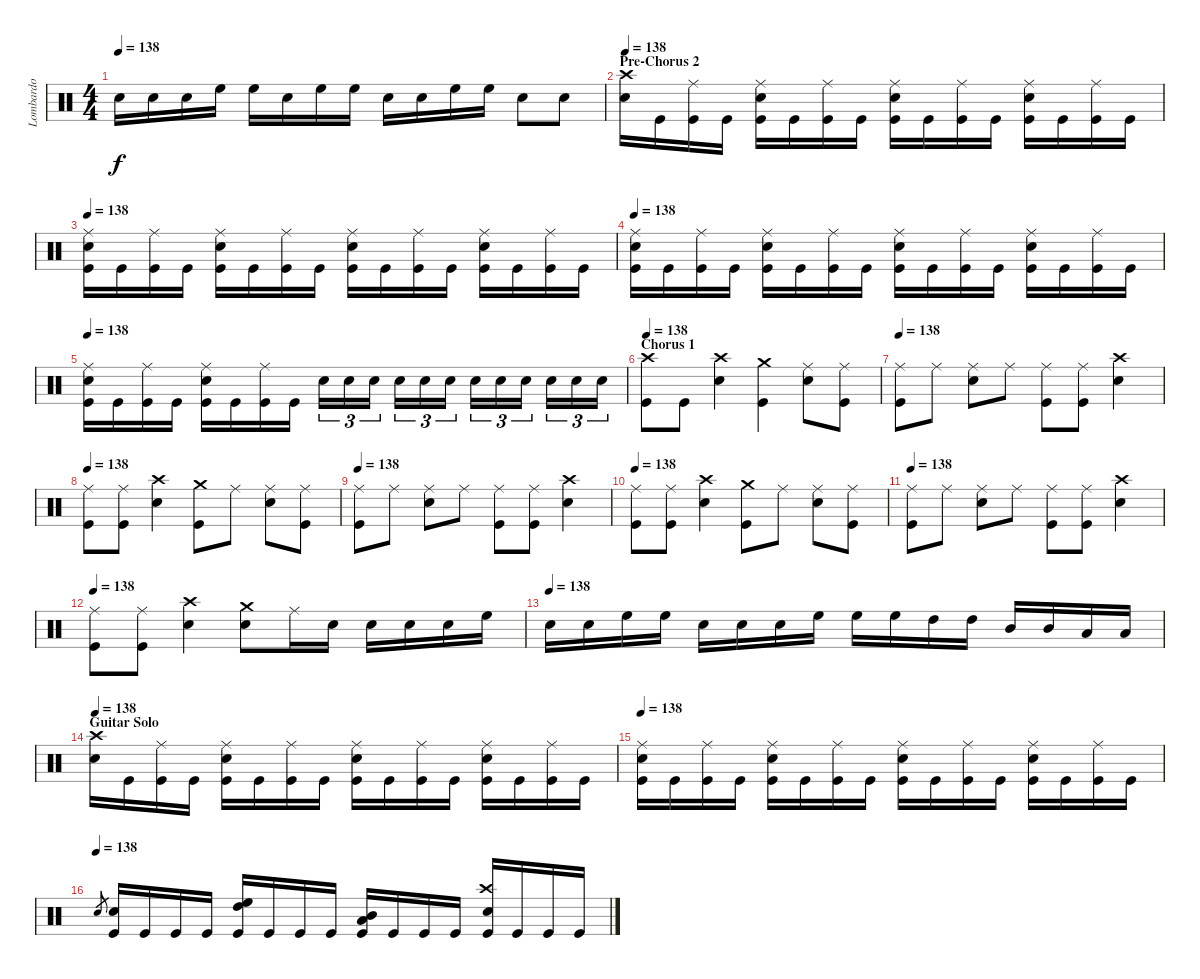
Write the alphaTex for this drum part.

\track ("Lombardo" "Lombardo") {instrument percussion}
\staff {score}
\articulation defaults
\ts (4 4)
\tempo 138
\clef neutral
\ks c "Snare (hit) 2".16{dy f} "Snare (hit) 2".16 "Snare (hit) 2".16 "High Floor Tom (hit)".16 "High Floor Tom (hit)".16 "Snare (hit) 2".16 "High Floor Tom (hit)".16 "High Floor Tom (hit)".16 "Snare (hit) 2".16 "Snare (hit) 2".16 "High Floor Tom (hit)".16 "High Floor Tom (hit)".16 "Snare (hit) 2".8 "Snare (hit) 2".8
|
\section ("" "Pre-Chorus 2")
\tempo 138
("Crash high (hit)" "Snare (hit) 2").16 "Kick (hit)".16 ("Ride (middle)" "Kick (hit)").16 "Kick (hit)".16 ("Ride (middle)" "Snare (hit) 2" "Kick (hit)").16 "Kick (hit)".16 ("Ride (middle)" "Kick (hit)").16 "Kick (hit)".16 ("Ride (middle)" "Snare (hit) 2" "Kick (hit)").16 "Kick (hit)".16 ("Ride (middle)" "Kick (hit)").16 "Kick (hit)".16 ("Ride (middle)" "Snare (hit) 2" "Kick (hit)").16 "Kick (hit)".16 ("Ride (middle)" "Kick (hit)").16 "Kick (hit)".16 |
\tempo 138
("Ride (middle)" "Snare (hit) 2" "Kick (hit)").16 "Kick (hit)".16 ("Ride (middle)" "Kick (hit)").16 "Kick (hit)".16 ("Ride (middle)" "Snare (hit) 2" "Kick (hit)").16 "Kick (hit)".16 ("Ride (middle)" "Kick (hit)").16 "Kick (hit)".16 ("Ride (middle)" "Snare (hit) 2" "Kick (hit)").16 "Kick (hit)".16 ("Ride (middle)" "Kick (hit)").16 "Kick (hit)".16 ("Ride (middle)" "Snare (hit) 2" "Kick (hit)").16 "Kick (hit)".16 ("Ride (middle)" "Kick (hit)").16 "Kick (hit)".16 |
\tempo 138
("Ride (middle)" "Snare (hit) 2" "Kick (hit)").16 "Kick (hit)".16 ("Ride (middle)" "Kick (hit)").16 "Kick (hit)".16 ("Ride (middle)" "Snare (hit) 2" "Kick (hit)").16 "Kick (hit)".16 ("Ride (middle)" "Kick (hit)").16 "Kick (hit)".16 ("Ride (middle)" "Snare (hit) 2" "Kick (hit)").16 "Kick (hit)".16 ("Ride (middle)" "Kick (hit)").16 "Kick (hit)".16 ("Ride (middle)" "Snare (hit) 2" "Kick (hit)").16 "Kick (hit)".16 ("Ride (middle)" "Kick (hit)").16 "Kick (hit)".16 |
\tempo 138
("Ride (middle)" "Snare (hit) 2" "Kick (hit)").16 "Kick (hit)".16 ("Ride (middle)" "Kick (hit)").16 "Kick (hit)".16 ("Ride (middle)" "Snare (hit) 2" "Kick (hit)").16 "Kick (hit)".16 ("Ride (middle)" "Kick (hit)").16 "Kick (hit)".16 "Snare (hit) 2".16{tu (3 2)} "Snare (hit) 2".16{tu (3 2)} "Snare (hit) 2".16{tu (3 2)} "Snare (hit) 2".16{tu (3 2)} "Snare (hit) 2".16{tu (3 2)} "Snare (hit) 2".16{tu (3 2)} "Snare (hit) 2".16{tu (3 2)} "Snare (hit) 2".16{tu (3 2)} "Snare (hit) 2".16{tu (3 2)} "Snare (hit) 2".16{tu (3 2)} "Snare (hit) 2".16{tu (3 2)} "Snare (hit) 2".16{tu (3 2)} |
\section ("" "Chorus 1")
\tempo 138
("Crash high (hit)" "Kick (hit)").8 "Kick (hit)".8 ("Crash high (hit)" "Snare (hit) 2").4 ("Crash medium (hit)" "Kick (hit)").4 ("Ride (middle)" "Snare (hit) 2").8 ("Ride (middle)" "Kick (hit)").8 |
\tempo 138
("Ride (middle)" "Kick (hit)").8 "Ride (middle)".8 ("Ride (middle)" "Snare (hit) 2").8 "Ride (middle)".8 ("Ride (middle)" "Kick (hit)").8 ("Ride (middle)" "Kick (hit)").8 ("Crash high (hit)" "Snare (hit) 2").4 |
\tempo 138
("Ride (middle)" "Kick (hit)").8 ("Ride (middle)" "Kick (hit)").8 ("Crash high (hit)" "Snare (hit) 2").4 ("Crash medium (hit)" "Kick (hit)").8 "Ride (middle)".8 ("Ride (middle)" "Snare (hit) 2").8 ("Ride (middle)" "Kick (hit)").8 |
\tempo 138
("Ride (middle)" "Kick (hit)").8 "Ride (middle)".8 ("Ride (middle)" "Snare (hit) 2").8 "Ride (middle)".8 ("Ride (middle)" "Kick (hit)").8 ("Ride (middle)" "Kick (hit)").8 ("Crash high (hit)" "Snare (hit) 2").4 |
\tempo 138
("Ride (middle)" "Kick (hit)").8 ("Ride (middle)" "Kick (hit)").8 ("Crash high (hit)" "Snare (hit) 2").4 ("Crash medium (hit)" "Kick (hit)").8 "Ride (middle)".8 ("Ride (middle)" "Snare (hit) 2").8 ("Ride (middle)" "Kick (hit)").8 |
\tempo 138
("Ride (middle)" "Kick (hit)").8 "Ride (middle)".8 ("Ride (middle)" "Snare (hit) 2").8 "Ride (middle)".8 ("Ride (middle)" "Kick (hit)").8 ("Ride (middle)" "Kick (hit)").8 ("Crash high (hit)" "Snare (hit) 2").4 |
\tempo 138
("Ride (middle)" "Kick (hit)").8 ("Ride (middle)" "Kick (hit)").8 ("Crash high (hit)" "Snare (hit) 2").4 ("Crash medium (hit)" "Snare (hit) 2").8 "Ride (middle)".16 "Snare (hit) 2".16 "Snare (hit) 2".16 "Snare (hit) 2".16 "Snare (hit) 2".16 "High Floor Tom (hit)".16 |
\tempo (138)
"Snare (hit) 2".16 "Snare (hit) 2".16 "High Floor Tom (hit)".16 "High Floor Tom (hit)".16 "Snare (hit) 2".16 "Snare (hit) 2".16 "Snare (hit) 2".16 "High Floor Tom (hit)".16 "High Floor Tom (hit)".16 "High Floor Tom (hit)".16 "High Tom (hit)".16 "High Tom (hit)".16 "Mid Tom (hit)".16 "Mid Tom (hit)".16 "Low Tom (hit)".16 "Low Tom (hit)".16 |
\section ("" "Guitar Solo")
\tempo 138
("Crash high (hit)" "Snare (hit) 2").16 "Kick (hit)".16 ("Ride (middle)" "Kick (hit)").16 "Kick (hit)".16 ("Ride (middle)" "Snare (hit) 2" "Kick (hit)").16 "Kick (hit)".16 ("Ride (middle)" "Kick (hit)").16 "Kick (hit)".16 ("Ride (middle)" "Snare (hit) 2" "Kick (hit)").16 "Kick (hit)".16 ("Ride (middle)" "Kick (hit)").16 "Kick (hit)".16 ("Ride (middle)" "Snare (hit) 2" "Kick (hit)").16 "Kick (hit)".16 ("Ride (middle)" "Kick (hit)").16 "Kick (hit)".16 |
\tempo 138
("Ride (middle)" "Snare (hit) 2" "Kick (hit)").16 "Kick (hit)".16 ("Ride (middle)" "Kick (hit)").16 "Kick (hit)".16 ("Ride (middle)" "Snare (hit) 2" "Kick (hit)").16 "Kick (hit)".16 ("Ride (middle)" "Kick (hit)").16 "Kick (hit)".16 ("Ride (middle)" "Snare (hit) 2" "Kick (hit)").16 "Kick (hit)".16 ("Ride (middle)" "Kick (hit)").16 "Kick (hit)".16 ("Ride (middle)" "Snare (hit) 2" "Kick (hit)").16 "Kick (hit)".16 ("Ride (middle)" "Kick (hit)").16 "Kick (hit)".16 |
\tempo (138)
"Snare (hit) 2".8{gr} ("Snare (hit) 2" "Kick (hit)").16 "Kick (hit)".16 "Kick (hit)".16 "Kick (hit)".16 ("High Floor Tom (hit)" "High Tom (hit)" "Kick (hit)").16 "Kick (hit)".16 "Kick (hit)".16 "Kick (hit)".16 ("Mid Tom (hit)" "Low Tom (hit)" "Kick (hit)").16 "Kick (hit)".16 "Kick (hit)".16 "Kick (hit)".16 ("Crash high (hit)" "Snare (hit) 2" "Kick (hit)").16 "Kick (hit)".16 "Kick (hit)".16 "Kick (hit)".16
